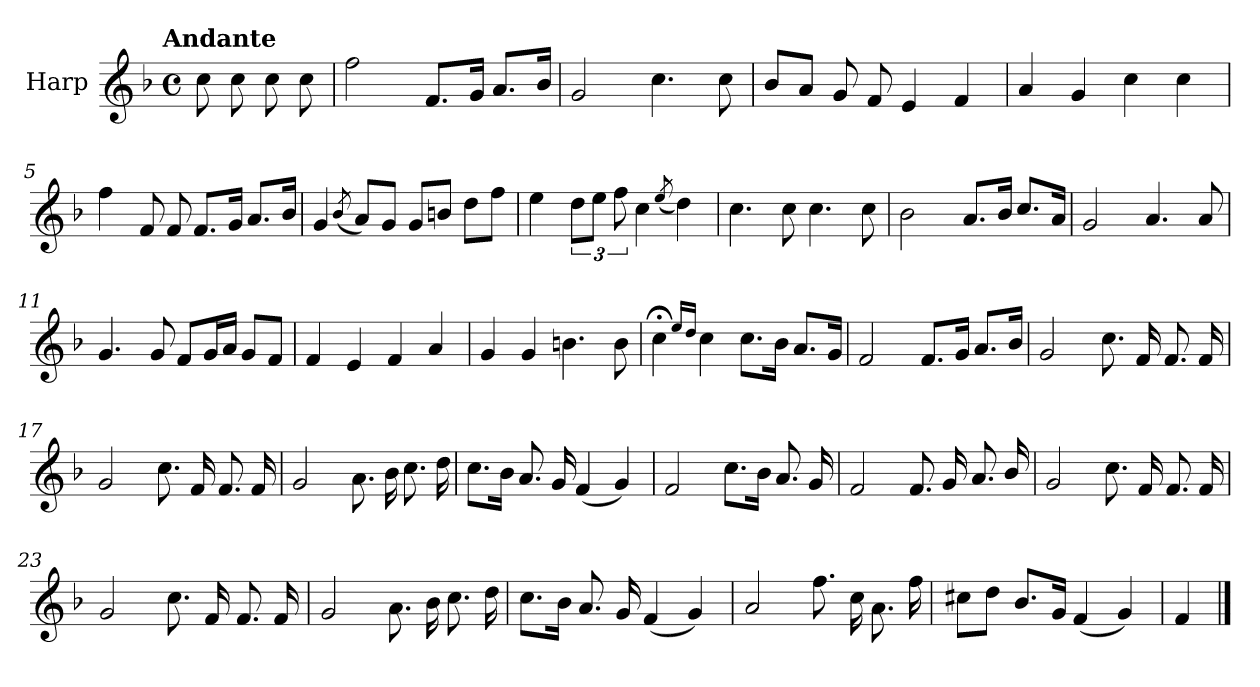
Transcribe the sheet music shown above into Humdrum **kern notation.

**kern
*part1
*staff1
*I"Harp
*I'Hrp.
*clefG2
*k[b-]
!!LO:TX:omd:t=Andante
*M4/4
*met(c)
*MM92
=
8cc\
8cc\
8cc\
8cc\
=1
2ff\
8.f/L
16g/Jk
8.a/L
16b-/Jk
=2
2g/
4.cc\
8cc\
=3
8b-/L
8a/J
8g/
8f/
4e/
4f/
=4
4a/
4g/
4cc\
4cc\
=5
4ff\
8f/
8f/
8.f/L
16g/Jk
8.a/L
16b-/Jk
!!LO:LB:g=z
=6
4g/
(<8qb-/
8a/L)
8g/J
8g/L
8bn/J
8dd\L
8ff\J
=7
4ee\
12dd\L
12ee\J
12ff\
4cc\
(<8qee/
4dd\)
=8
4.cc\
8cc\
4.cc\
8cc\
=9
2b-\
8.a/L
16b-/Jk
8.cc/L
16a/Jk
=10
2g/
4.a/
8a/
=11
4.g/
8g/
8f/L
16g/L
16a/JJ
8g/L
8f/J
!!LO:LB:g=z
=12
4f/
4e/
4f/
4a/
=13
4g/
4g/
4.bn\
8b\
=14
4cc;<\
16qqee/LL
16qqdd/JJ
4cc\
8.cc\L
16b-\Jk
8.a/L
16g/Jk
=15
2f/
8.f/L
16g/Jk
8.a/L
16b-/Jk
=16
2g/
8.cc\
16f/
8.f/
16f/
=17
2g/
8.cc\
16f/
8.f/
16f/
!!LO:LB:g=z
=18
2g/
8.a\
16b-\
8.cc\
16dd\
=19
8.cc\L
16b-\Jk
8.a/
16g/
(<4f/
4g/)
=20
2f/
8.cc\L
16b-\Jk
8.a/
16g/
=21
2f/
8.f/
16g/
8.a/
16b-/
=22
2g/
8.cc\
16f/
8.f/
16f/
!!LO:LB:g=z
=23
2g/
8.cc\
16f/
8.f/
16f/
=24
2g/
8.a\
16b-\
8.cc\
16dd\
=25
8.cc\L
16b-\Jk
8.a/
16g/
(<4f/
4g/)
=26
2a/
8.ff\
16cc\
8.a\
16ff\
=27
8cc#X\L
8dd\J
8.b-/L
16g/Jk
(<4f/
4g/)
=28
4f/
==
*-
